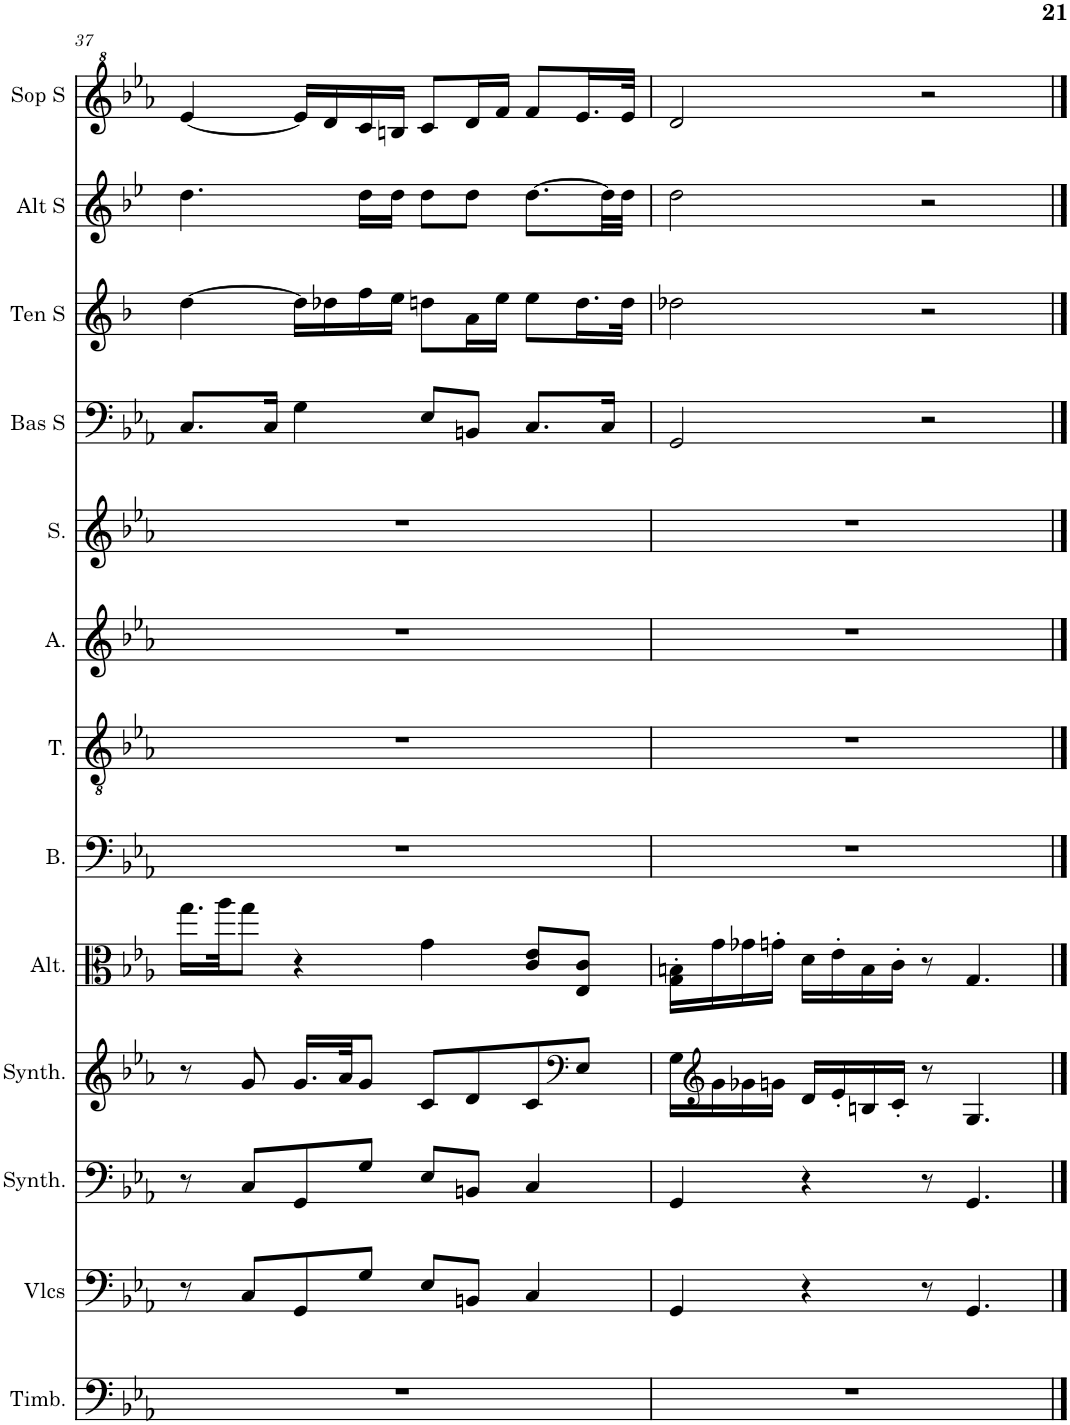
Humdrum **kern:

**kern	**kern	**kern	**kern	**kern	**kern	**kern	**kern	**kern	**kern	**kern	**kern	**kern
*part13	*part12	*part11	*part10	*part9	*part8	*part7	*part6	*part5	*part4	*part3	*part2	*part1
*staff13	*staff12	*staff11	*staff10	*staff9	*staff8	*staff7	*staff6	*staff5	*staff4	*staff3	*staff2	*staff1
*I"Timbales, Staff-1	*I"Violoncelles, D'Bass/Strings, etc	*I"Synthétiseur d'instruments à cordes, Synth strings, etc	*I"Synthétiseur d'instruments à cordes, Synth strings 2	*I"Altos, 1st violins	*I"Basse	*I"Ténor	*I"Alto	*I"Soprano	*I"Basse Solo	*I"Tenor Solo	*I"Alto Solo	*I"Soprano Solo
*I'Timb.	*I'Vlcs	*I'Synth.	*I'Synth.	*I'Alt.	*I'B.	*I'T.	*I'A.	*I'S.	*I'Bas S	*I'Ten S	*I'Alt S	*I'Sop S
!!LO:PB:g=z
*clefF4	*clefF4	*clefF4	*clefG2	*clefC3	*clefF4	*clefGv2	*clefG2	*clefG2	*clefF4	*clefG2	*clefG2	*clefG^2
*	*	*	*	*	*	*	*	*	*	*Trd8c14	*Trd4c7	*
*k[b-e-a-]	*k[b-e-a-]	*k[b-e-a-]	*k[b-e-a-]	*k[b-e-a-]	*k[b-e-a-]	*k[b-e-a-]	*k[b-e-a-]	*k[b-e-a-]	*k[b-e-a-]	*k[b-]	*k[b-e-]	*k[b-e-a-]
*M4/4	*M4/4	*M4/4	*M4/4	*M4/4	*M4/4	*M4/4	*M4/4	*M4/4	*M4/4	*M4/4	*M4/4	*M4/4
=37	=37	=37	=37	=37	=37	=37	=37	=37	=37	=37	=37	=37
1r	8r	8r	8r	16.gg\LL	1r	1r	1r	1r	8.C/L	[4dd\	4.dd\	[4ee-/
.	.	.	.	32aa-\JK	.	.	.	.	.	.	.	.
.	8C/L	8C/L	8g/	8gg\J	.	.	.	.	.	.	.	.
.	.	.	.	.	.	.	.	.	16C/Jk	.	.	.
.	8GG/	8GG/	16.g/LL	4r	.	.	.	.	4G\	16dd\LL]	.	16ee-/LL]
.	.	.	.	.	.	.	.	.	.	16dd-X\	.	16dd/
.	.	.	32a-/JK	.	.	.	.	.	.	.	.	.
.	8G/J	8G/J	8g/J	.	.	.	.	.	.	16ff\	16dd\LL	16cc/
.	.	.	.	.	.	.	.	.	.	16ee\JJ	16dd\JJ	16bn/JJ
.	8E-/L	8E-/L	8c/L	4g\	.	.	.	.	8E-/L	8ddn\L	8dd\L	8cc/L
.	8BBn/J	8BBn/J	8d/	.	.	.	.	.	8BBn/J	16a\L	8dd\J	16dd/L
.	.	.	.	.	.	.	.	.	.	16ee\JJ	.	16ff/JJ
.	4C/	4C/	8c/	8c/ 8e-/L	.	.	.	.	8.C/L	8ee\L	[8.dd\L	8ff/L
*	*	*	*clefF4	*	*	*	*	*	*	*	*	*
.	.	.	8E-/J	8E-/ 8c/J	.	.	.	.	.	16.dd\L	.	16.ee-/L
.	.	.	.	.	.	.	.	.	16C/Jk	.	32dd\LL]	.
.	.	.	.	.	.	.	.	.	.	32dd\JJk	32dd\JJJ	32ee-/JJk
=38	=38	=38	=38	=38	=38	=38	=38	=38	=38	=38	=38	=38
1r	4GG/	4GG/	16G\LL	16G\' 16Bn\'LL	1r	1r	1r	1r	2GG/	2dd-X\	2dd\	2dd/
*	*	*	*clefG2	*	*	*	*	*	*	*	*	*
.	.	.	16g\	16g\	.	.	.	.	.	.	.	.
.	.	.	16g-X\	16g-X\	.	.	.	.	.	.	.	.
.	.	.	16gn\JJ	16gn'\JJ	.	.	.	.	.	.	.	.
.	4r	4r	16d/LL	16d\LL	.	.	.	.	.	.	.	.
.	.	.	16e-'/	16e-'\	.	.	.	.	.	.	.	.
.	.	.	16Bn/	16B\	.	.	.	.	.	.	.	.
.	.	.	16c'/JJ	16c'\JJ	.	.	.	.	.	.	.	.
.	8r	8r	8r	8r	.	.	.	.	2r	2r	2r	2r
.	4.GG/	4.GG/	4.G/	4.G/	.	.	.	.	.	.	.	.
==	==	==	==	==	==	==	==	==	==	==	==	==
*-	*-	*-	*-	*-	*-	*-	*-	*-	*-	*-	*-	*-
